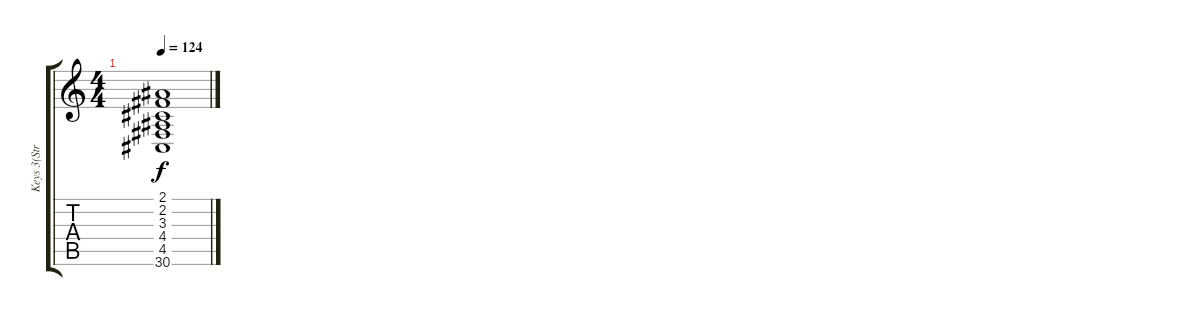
\track ("Keys 3(Strings)" "Keys 3(Str") {instrument stringensemble2}
\staff {score tabs}
\tuning (E4 B3 G3 D3 A2 E2) {hide}
\ts (4 4)
\tempo 124
\clef g2
\ks c
(2.1{t} 2.2{t} 3.3{t} 4.4{t} 4.5{t} 30.6{t}).1{dy f volume 0}
